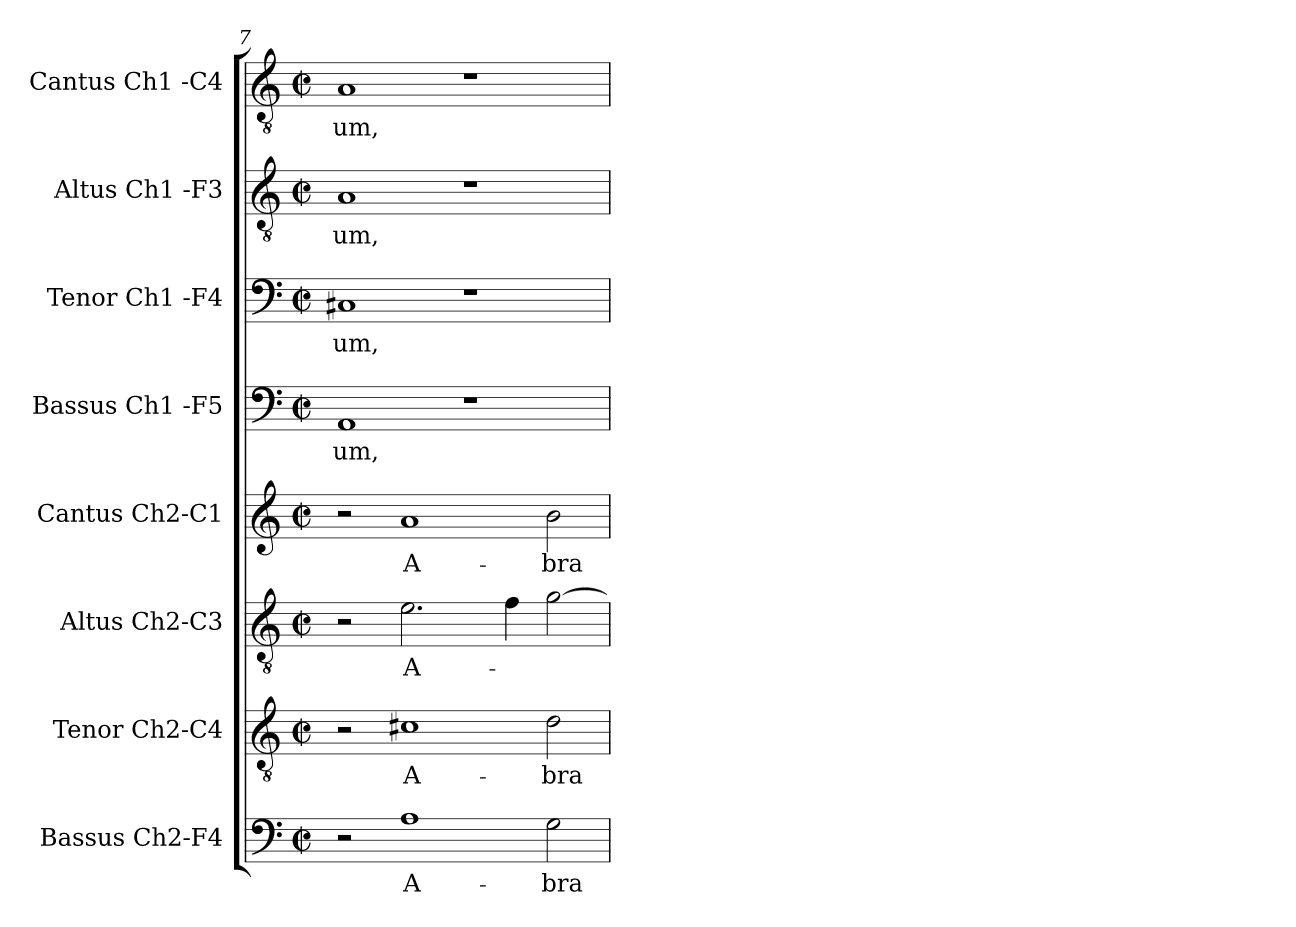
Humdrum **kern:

**kern	**text	**kern	**text	**kern	**text	**kern	**text	**kern	**text	**kern	**text	**kern	**text	**kern	**text
*part8	*part8	*part7	*part7	*part6	*part6	*part5	*part5	*part4	*part4	*part3	*part3	*part2	*part2	*part1	*part1
*staff8	*staff8	*staff7	*staff7	*staff6	*staff6	*staff5	*staff5	*staff4	*staff4	*staff3	*staff3	*staff2	*staff2	*staff1	*staff1
*I"Bassus Ch2-F4	*	*I"Tenor Ch2-C4	*	*I"Altus Ch2-C3	*	*I"Cantus Ch2-C1	*	*I"Bassus Ch1 -F5	*	*I"Tenor Ch1 -F4	*	*I"Altus Ch1 -F3	*	*I"Cantus Ch1 -C4	*
*I'B2	*	*I'T2	*	*I'A2	*	*I'C2	*	*I'B1	*	*I'T1	*	*I'A1	*	*I'C1	*
*clefF4	*	*clefGv2	*	*clefGv2	*	*clefG2	*	*clefF4	*	*clefF4	*	*clefGv2	*	*clefGv2	*
*k[]	*	*k[]	*	*k[]	*	*k[]	*	*k[]	*	*k[]	*	*k[]	*	*k[]	*
*M2/2	*	*M2/2	*	*M2/2	*	*M2/2	*	*M2/2	*	*M2/2	*	*M2/2	*	*M2/2	*
*met(c|)	*	*met(c|)	*	*met(c|)	*	*met(c|)	*	*met(c|)	*	*met(c|)	*	*met(c|)	*	*met(c|)	*
=7	=7	=7	=7	=7	=7	=7	=7	=7	=7	=7	=7	=7	=7	=7	=7
!	!	!	!	!	!	!	!	!	!LO:LY:b	!	!LO:LY:b	!	!LO:LY:b	!	!LO:LY:b
2r	.	2r	.	2r	.	2r	.	1AA	-um,	1C#X	-um,	1A	-um,	1A	-um,
!	!LO:LY:b	!	!LO:LY:b	!	!LO:LY:b	!	!LO:LY:b	!	!	!	!	!	!	!	!
1A	A-	1c#X	A-	2.e\	A-	1a	A-	.	.	.	.	.	.	.	.
.	.	.	.	.	.	.	.	1r	.	1r	.	1r	.	1r	.
.	.	.	.	4f\	.	.	.	.	.	.	.	.	.	.	.
!	!LO:LY:b	!	!LO:LY:b	!	!	!	!LO:LY:b	!	!	!	!	!	!	!	!
2G\	-bra-	2d\	-bra-	[>2g\	.	2b\	-bra-	.	.	.	.	.	.	.	.
=	=	=	=	=	=	=	=	=	=	=	=	=	=	=	=
*-	*-	*-	*-	*-	*-	*-	*-	*-	*-	*-	*-	*-	*-	*-	*-
